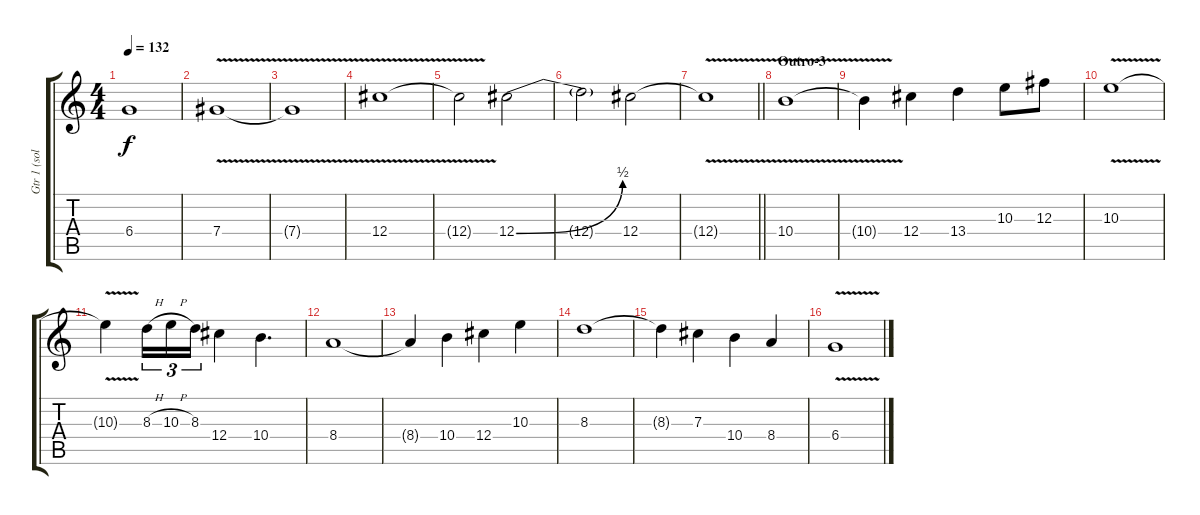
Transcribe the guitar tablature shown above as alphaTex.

\track ("Gtr 1 (solos)" "Gtr 1 (sol") {instrument distortionguitar}
\staff {score tabs}
\tuning (Eb4 Bb3 Gb3 Db3 Ab2 Eb2) {hide}
\ts (4 4)
\tempo 132
\clef g2
\ks c
6.4{t}.1{dy f} |
7.4{v}.1 |
7.4{t}.1 |
12.4{v}.1 |
12.4{t}.2 12.4{be (bend 0 0 60 2)}.2 |
12.4{t}.2 12.4.2 |
\barLineRight lightlight
12.4{v t}.1 |
\section ("" "Outro-3")
10.4{v}.1{volume 10} |
10.4{t}.4 12.4.4 13.4.4 10.3.8 12.3.8 |
10.3{v}.1 |
10.3{t}.4 8.3{h}.16{tu (3 2)} 10.3{h}.16{tu (3 2)} 8.3.16{tu (3 2)} 12.4.4 10.4.4{d} |
8.4.1 |
8.4{t}.4 10.4.4 12.4.4 10.3.4 |
8.3.1{volume 6} |
8.3{t}.4 7.3.4 10.4.4 8.4.4 |
6.4{v}.1
